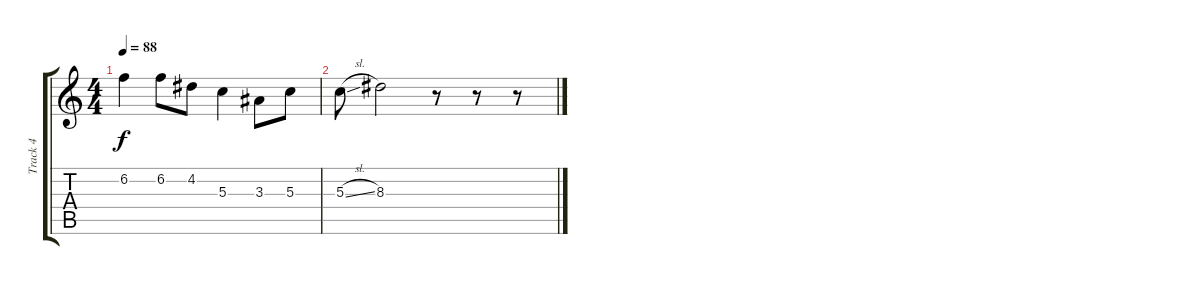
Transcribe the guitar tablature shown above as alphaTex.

\track ("Track 4" "Track 4") {instrument distortionguitar}
\staff {score tabs}
\tuning (E4 B3 G3 D3 A2 E2) {hide}
\ts (4 4)
\tempo 88
\clef g2
\ks c
6.2.4{dy f} 6.2.8 4.2.8 5.3.4 3.3.8 5.3.8 |
5.3{sl}.8 8.3.2 r.8 r.8 r.8
